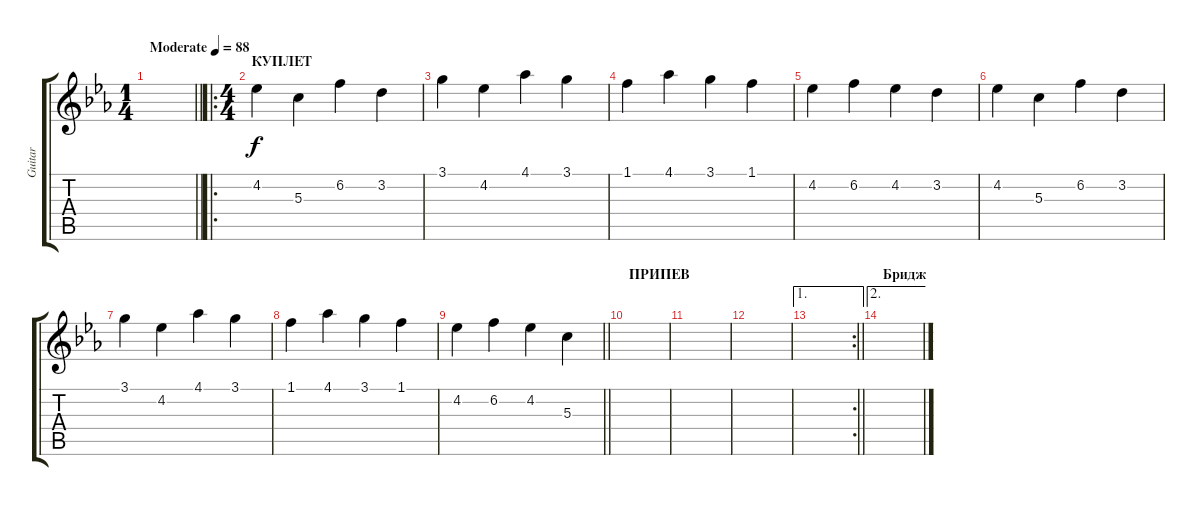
\track ("Guitar" "Guitar") {instrument acousticguitarsteel}
\staff {score tabs}
\tuning (E4 B3 G3 D3 A2 E2) {hide}
\ts (1 4)
\tempo (88 "Moderate")
\clef g2
\barLineRight lightlight
\ks cminor
|
\ro
\ts (4 4)
\section ("" "КУПЛЕТ")
4.2.4 5.3.4 6.2.4 3.2.4 |
3.1.4 4.2.4 4.1.4 3.1.4 |
1.1.4 4.1.4 3.1.4 1.1.4 |
4.2.4 6.2.4 4.2.4 3.2.4 |
4.2.4 5.3.4 6.2.4 3.2.4 |
3.1.4 4.2.4 4.1.4 3.1.4 |
1.1.4 4.1.4 3.1.4 1.1.4 |
\barLineRight lightlight
4.2.4 6.2.4 4.2.4 5.3.4 |
\section ("" "ПРИПЕВ")
|
|
|
\ae 1
\rc 2
\barLineRight lightlight
|
\ae 2
\section ("" "Бридж")
